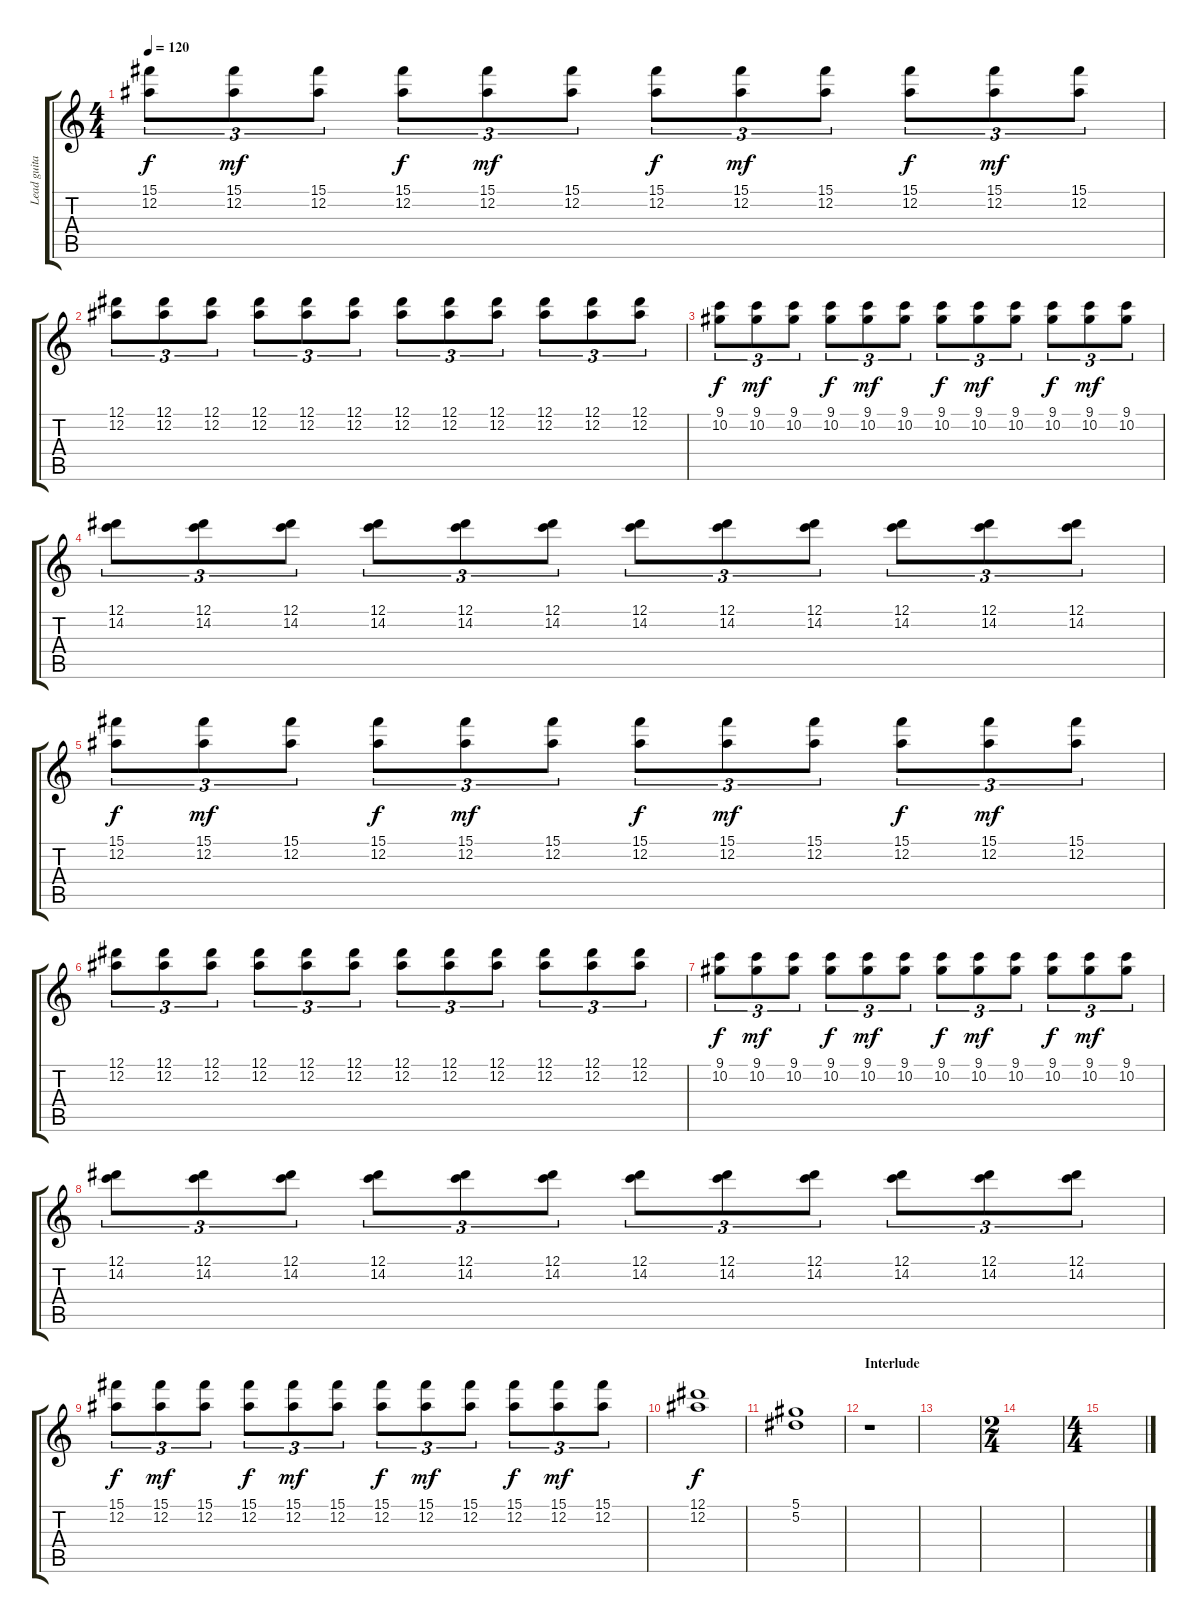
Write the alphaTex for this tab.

\track ("Lead guitar and synth" "Lead guita") {instrument overdrivenguitar}
\staff {score tabs}
\tuning (Eb4 Bb3 Gb3 Db3 Ab2 Eb2) {hide}
\ts (4 4)
\tempo 120
\clef g2
\ks c
(15.1 12.2).8{tu (3 2) dy f} (15.1 12.2).8{tu (3 2) dy mf} (15.1 12.2).8{tu (3 2)} (15.1 12.2).8{tu (3 2) dy f} (15.1 12.2).8{tu (3 2) dy mf} (15.1 12.2).8{tu (3 2)} (15.1 12.2).8{tu (3 2) dy f} (15.1 12.2).8{tu (3 2) dy mf} (15.1 12.2).8{tu (3 2)} (15.1 12.2).8{tu (3 2) dy f} (15.1 12.2).8{tu (3 2) dy mf} (15.1 12.2).8{tu (3 2)} |
(12.1 12.2).8{tu (3 2)} (12.1 12.2).8{tu (3 2)} (12.1 12.2).8{tu (3 2)} (12.1 12.2).8{tu (3 2)} (12.1 12.2).8{tu (3 2)} (12.1 12.2).8{tu (3 2)} (12.1 12.2).8{tu (3 2)} (12.1 12.2).8{tu (3 2)} (12.1 12.2).8{tu (3 2)} (12.1 12.2).8{tu (3 2)} (12.1 12.2).8{tu (3 2)} (12.1 12.2).8{tu (3 2)} |
(9.1 10.2).8{tu (3 2) dy f} (9.1 10.2).8{tu (3 2) dy mf} (9.1 10.2).8{tu (3 2)} (9.1 10.2).8{tu (3 2) dy f} (9.1 10.2).8{tu (3 2) dy mf} (9.1 10.2).8{tu (3 2)} (9.1 10.2).8{tu (3 2) dy f} (9.1 10.2).8{tu (3 2) dy mf} (9.1 10.2).8{tu (3 2)} (9.1 10.2).8{tu (3 2) dy f} (9.1 10.2).8{tu (3 2) dy mf} (9.1 10.2).8{tu (3 2)} |
(12.1 14.2).8{tu (3 2)} (12.1 14.2).8{tu (3 2)} (12.1 14.2).8{tu (3 2)} (12.1 14.2).8{tu (3 2)} (12.1 14.2).8{tu (3 2)} (12.1 14.2).8{tu (3 2)} (12.1 14.2).8{tu (3 2)} (12.1 14.2).8{tu (3 2)} (12.1 14.2).8{tu (3 2)} (12.1 14.2).8{tu (3 2)} (12.1 14.2).8{tu (3 2)} (12.1 14.2).8{tu (3 2)} |
(15.1 12.2).8{tu (3 2) dy f} (15.1 12.2).8{tu (3 2) dy mf} (15.1 12.2).8{tu (3 2)} (15.1 12.2).8{tu (3 2) dy f} (15.1 12.2).8{tu (3 2) dy mf} (15.1 12.2).8{tu (3 2)} (15.1 12.2).8{tu (3 2) dy f} (15.1 12.2).8{tu (3 2) dy mf} (15.1 12.2).8{tu (3 2)} (15.1 12.2).8{tu (3 2) dy f} (15.1 12.2).8{tu (3 2) dy mf} (15.1 12.2).8{tu (3 2)} |
(12.1 12.2).8{tu (3 2)} (12.1 12.2).8{tu (3 2)} (12.1 12.2).8{tu (3 2)} (12.1 12.2).8{tu (3 2)} (12.1 12.2).8{tu (3 2)} (12.1 12.2).8{tu (3 2)} (12.1 12.2).8{tu (3 2)} (12.1 12.2).8{tu (3 2)} (12.1 12.2).8{tu (3 2)} (12.1 12.2).8{tu (3 2)} (12.1 12.2).8{tu (3 2)} (12.1 12.2).8{tu (3 2)} |
(9.1 10.2).8{tu (3 2) dy f} (9.1 10.2).8{tu (3 2) dy mf} (9.1 10.2).8{tu (3 2)} (9.1 10.2).8{tu (3 2) dy f} (9.1 10.2).8{tu (3 2) dy mf} (9.1 10.2).8{tu (3 2)} (9.1 10.2).8{tu (3 2) dy f} (9.1 10.2).8{tu (3 2) dy mf} (9.1 10.2).8{tu (3 2)} (9.1 10.2).8{tu (3 2) dy f} (9.1 10.2).8{tu (3 2) dy mf} (9.1 10.2).8{tu (3 2)} |
(12.1 14.2).8{tu (3 2)} (12.1 14.2).8{tu (3 2)} (12.1 14.2).8{tu (3 2)} (12.1 14.2).8{tu (3 2)} (12.1 14.2).8{tu (3 2)} (12.1 14.2).8{tu (3 2)} (12.1 14.2).8{tu (3 2)} (12.1 14.2).8{tu (3 2)} (12.1 14.2).8{tu (3 2)} (12.1 14.2).8{tu (3 2)} (12.1 14.2).8{tu (3 2)} (12.1 14.2).8{tu (3 2)} |
(15.1 12.2).8{tu (3 2) dy f} (15.1 12.2).8{tu (3 2) dy mf} (15.1 12.2).8{tu (3 2)} (15.1 12.2).8{tu (3 2) dy f} (15.1 12.2).8{tu (3 2) dy mf} (15.1 12.2).8{tu (3 2)} (15.1 12.2).8{tu (3 2) dy f} (15.1 12.2).8{tu (3 2) dy mf} (15.1 12.2).8{tu (3 2)} (15.1 12.2).8{tu (3 2) dy f} (15.1 12.2).8{tu (3 2) dy mf} (15.1 12.2).8{tu (3 2)} |
(12.1 12.2).1{dy f} |
(5.1 5.2).1 |
\section ("" "Interlude")
r.1{instrument overdrivenguitar} |
|
\ts (2 4)
|
\ts (4 4)
